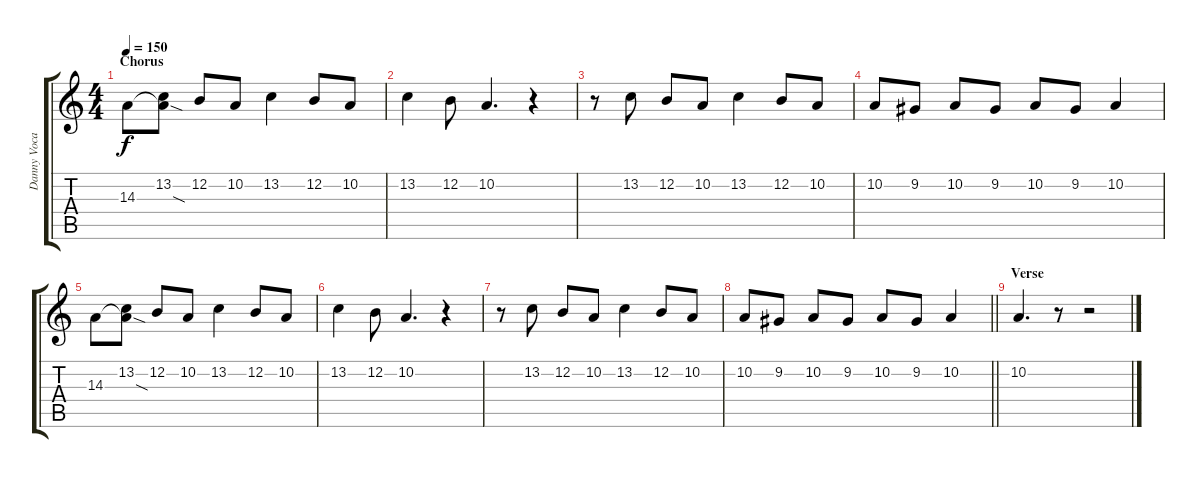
\track ("Danny Vocals" "Danny Voca") {instrument synthbrass1}
\staff {score tabs}
\tuning (E4 B3 G3 D3 A2 D2) {hide}
\ts (4 4)
\section ("" "Chorus")
\tempo 150
\clef g2
\ks c
14.3.8{dy f} (13.2 14.3{sod t}).8 12.2.8 10.2.8 13.2.4 12.2.8 10.2.8 |
13.2.4 12.2.8 10.2.4{d} r.4 |
r.8 13.2.8 12.2.8 10.2.8 13.2.4 12.2.8 10.2.8 |
10.2.8 9.2.8 10.2.8 9.2.8 10.2.8 9.2.8 10.2.4 |
14.3.8 (13.2 14.3{sod t}).8 12.2.8 10.2.8 13.2.4 12.2.8 10.2.8 |
13.2.4 12.2.8 10.2.4{d} r.4 |
r.8 13.2.8 12.2.8 10.2.8 13.2.4 12.2.8 10.2.8 |
\barLineRight lightlight
10.2.8 9.2.8 10.2.8 9.2.8 10.2.8 9.2.8 10.2.4 |
\section ("" "Verse")
10.2.4{d} r.8 r.2
